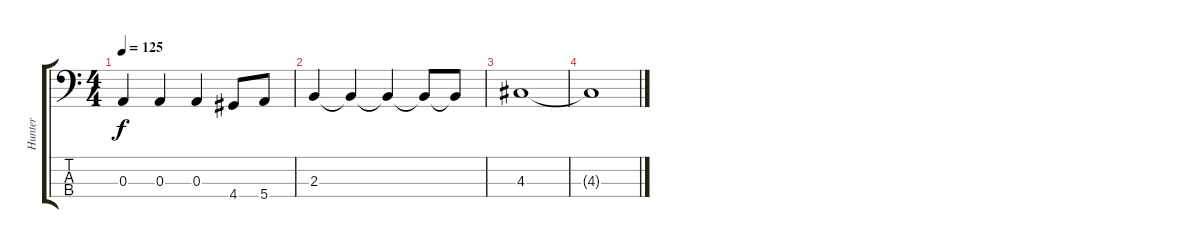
\track ("Hunter" "Hunter") {instrument electricbasspick}
\staff {score tabs}
\tuning (G2 D2 A1 E1) {hide}
\ts (4 4)
\tempo 125
\clef f4
\ks c
0.3.4{dy f} 0.3.4 0.3.4 4.4.8 5.4.8 |
2.3.4 2.3{t}.4 2.3{t}.4 2.3{t}.8 2.3{t}.8 |
4.3.1 |
4.3{t}.1
